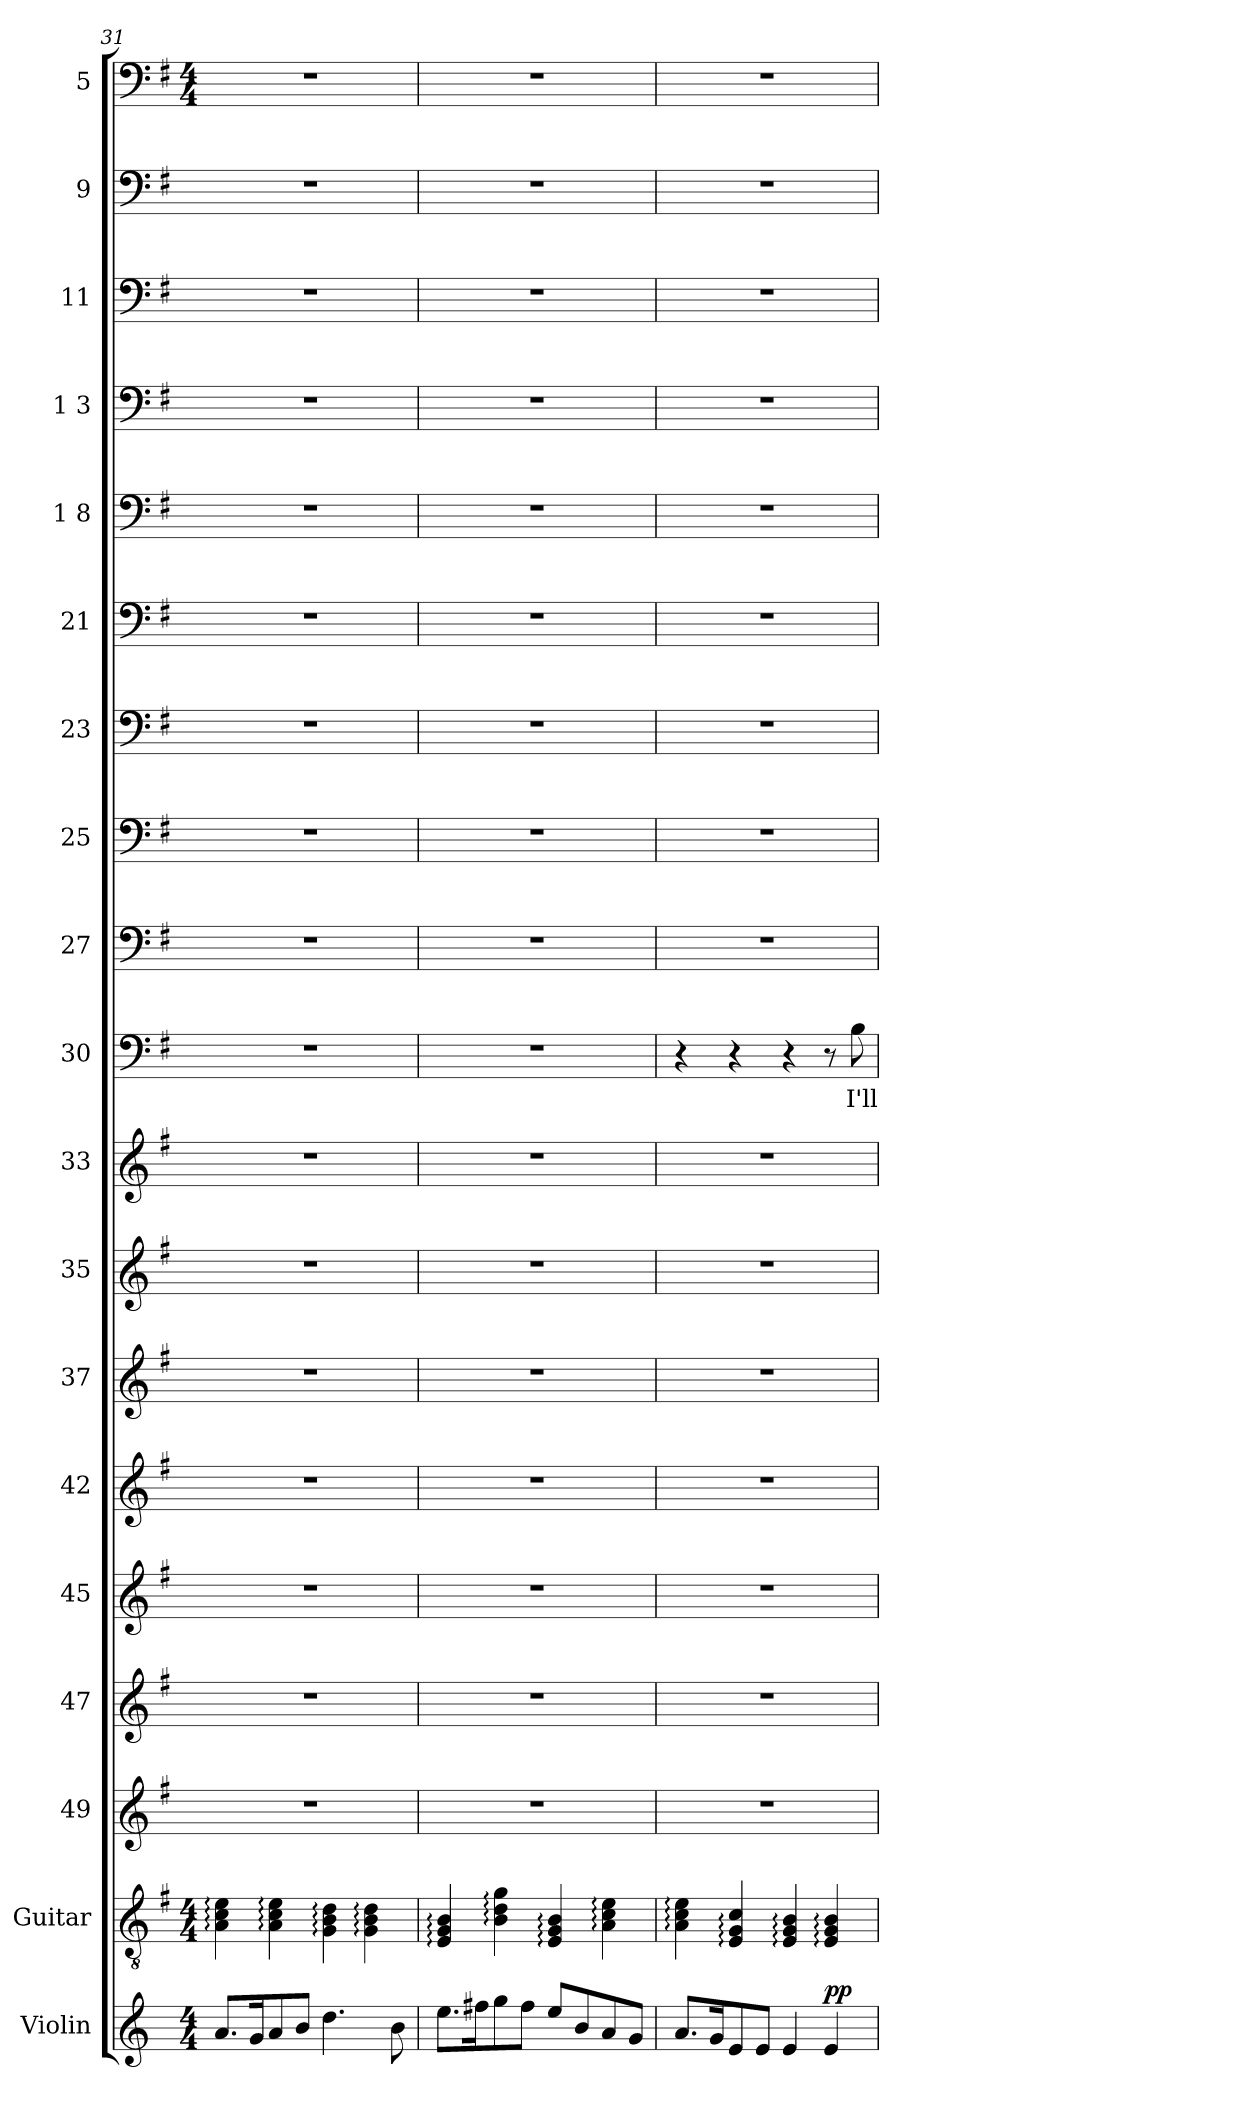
**kern	**dynam	**kern	**kern	**kern	**kern	**kern	**kern	**kern	**kern	**kern	**text	**kern	**kern	**kern	**kern	**kern	**kern	**kern	**kern	**kern
*part19	*part19	*part18	*part17	*part16	*part15	*part14	*part13	*part12	*part11	*part10	*part10	*part9	*part8	*part7	*part6	*part5	*part4	*part3	*part2	*part1
*staff19	*staff19	*staff18	*staff17	*staff16	*staff15	*staff14	*staff13	*staff12	*staff11	*staff10	*staff10	*staff9	*staff8	*staff7	*staff6	*staff5	*staff4	*staff3	*staff2	*staff1
*I"Violin	*	*I"Guitar	*I"49	*I"47	*I"45	*I"42	*I"37	*I"35	*I"33	*I"30	*	*I"27	*I"25	*I"23	*I"21	*I"1 8	*I"1 3	*I"11	*I"9	*I"5
*I'Vln.	*	*I'Guit.	*	*	*	*	*	*	*	*	*	*	*	*	*	*	*	*	*	*
!!LO:LB:g=z
*clefG2	*	*clefGv2	*clefG2	*clefG2	*clefG2	*clefG2	*clefG2	*clefG2	*clefG2	*clefF4	*	*clefF4	*clefF4	*clefF4	*clefF4	*clefF4	*clefF4	*clefF4	*clefF4	*clefF4
*	*	*ITrd4c7	*ITrd-3c-5	*ITrd-3c-5	*ITrd-3c-5	*ITrd-3c-5	*ITrd-3c-5	*ITrd-3c-5	*ITrd-3c-5	*ITrd-3c-5	*	*ITrd-3c-5	*ITrd-3c-5	*ITrd-3c-5	*ITrd-3c-5	*ITrd-3c-5	*ITrd-3c-5	*ITrd-3c-5	*ITrd-3c-5	*ITrd-3c-5
*k[]	*	*k[]	*k[]	*k[]	*k[]	*k[]	*k[]	*k[]	*k[]	*k[]	*	*k[]	*k[]	*k[]	*k[]	*k[]	*k[]	*k[]	*k[]	*k[]
*C:	*	*C:	*C:	*C:	*C:	*C:	*C:	*C:	*C:	*C:	*	*C:	*C:	*C:	*C:	*C:	*C:	*C:	*C:	*C:
*M4/4	*	*M4/4	*	*	*	*	*	*	*	*	*	*	*	*	*	*	*	*	*	*M4/4
=31	=31	=31	=31	=31	=31	=31	=31	=31	=31	=31	=31	=31	=31	=31	=31	=31	=31	=31	=31	=31
8.a/L	.	4D\: 4F\: 4A\:	1r	1r	1r	1r	1r	1r	1r	1r	.	1r	1r	1r	1r	1r	1r	1r	1r	1r
16g/k	.	.	.	.	.	.	.	.	.	.	.	.	.	.	.	.	.	.	.	.
8a/	.	4D\: 4F\: 4A\:	.	.	.	.	.	.	.	.	.	.	.	.	.	.	.	.	.	.
8b/J	.	.	.	.	.	.	.	.	.	.	.	.	.	.	.	.	.	.	.	.
4.dd\	.	4C\: 4E\: 4G\:	.	.	.	.	.	.	.	.	.	.	.	.	.	.	.	.	.	.
.	.	4C\: 4E\: 4G\:	.	.	.	.	.	.	.	.	.	.	.	.	.	.	.	.	.	.
8b\	.	.	.	.	.	.	.	.	.	.	.	.	.	.	.	.	.	.	.	.
=32	=32	=32	=32	=32	=32	=32	=32	=32	=32	=32	=32	=32	=32	=32	=32	=32	=32	=32	=32	=32
8.ee\L	.	4AA/: 4C/: 4E/:	1r	1r	1r	1r	1r	1r	1r	1r	.	1r	1r	1r	1r	1r	1r	1r	1r	1r
16ff#X\k	.	.	.	.	.	.	.	.	.	.	.	.	.	.	.	.	.	.	.	.
8gg\	.	4E\: 4G\: 4c\:	.	.	.	.	.	.	.	.	.	.	.	.	.	.	.	.	.	.
8ff#\J	.	.	.	.	.	.	.	.	.	.	.	.	.	.	.	.	.	.	.	.
8ee/L	.	4AA/: 4C/: 4E/:	.	.	.	.	.	.	.	.	.	.	.	.	.	.	.	.	.	.
8b/	.	.	.	.	.	.	.	.	.	.	.	.	.	.	.	.	.	.	.	.
8a/	.	4D\: 4F\: 4A\:	.	.	.	.	.	.	.	.	.	.	.	.	.	.	.	.	.	.
8g/J	.	.	.	.	.	.	.	.	.	.	.	.	.	.	.	.	.	.	.	.
=33	=33	=33	=33	=33	=33	=33	=33	=33	=33	=33	=33	=33	=33	=33	=33	=33	=33	=33	=33	=33
8.a/L	.	4D\: 4F\: 4A\:	1r	1r	1r	1r	1r	1r	1r	4r	.	1r	1r	1r	1r	1r	1r	1r	1r	1r
16g/k	.	.	.	.	.	.	.	.	.	.	.	.	.	.	.	.	.	.	.	.
8e/	.	4AA/: 4C/: 4F/:	.	.	.	.	.	.	.	4r	.	.	.	.	.	.	.	.	.	.
8e/J	.	.	.	.	.	.	.	.	.	.	.	.	.	.	.	.	.	.	.	.
4e/	.	4AA/: 4C/: 4E/:	.	.	.	.	.	.	.	4r	.	.	.	.	.	.	.	.	.	.
!	!LO:DY:b	!	!	!	!	!	!	!	!	!	!	!	!	!	!	!	!	!	!	!
!	!LO:DY:n=1:a	!	!	!	!	!	!	!	!	!	!	!	!	!	!	!	!	!	!	!
4e/	p p	4AA/: 4C/: 4E/:	.	.	.	.	.	.	.	8r	.	.	.	.	.	.	.	.	.	.
!	!	!	!	!	!	!	!	!	!	!	!LO:LY:b	!	!	!	!	!	!	!	!	!
.	.	.	.	.	.	.	.	.	.	8e\	I'll	.	.	.	.	.	.	.	.	.
=	=	=	=	=	=	=	=	=	=	=	=	=	=	=	=	=	=	=	=	=
*-	*-	*-	*-	*-	*-	*-	*-	*-	*-	*-	*-	*-	*-	*-	*-	*-	*-	*-	*-	*-
